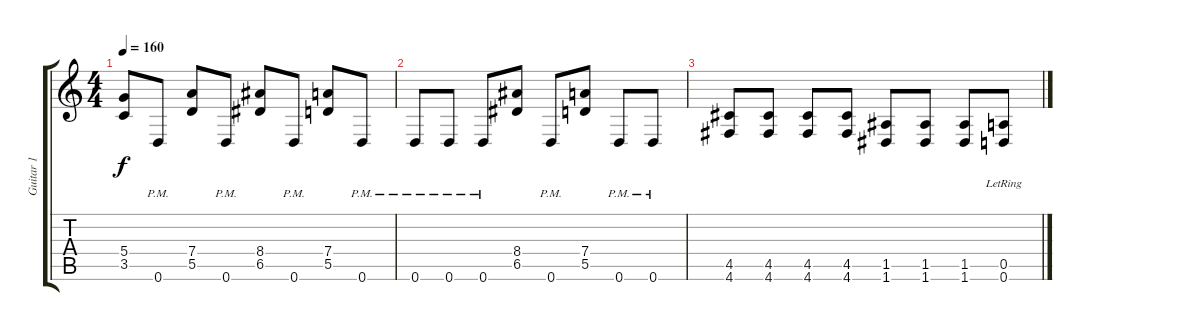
\track ("Guitar 1" "Guitar 1") {instrument distortionguitar}
\staff {score tabs}
\tuning (E4 B3 G3 D3 A2 D2) {hide}
\ts (4 4)
\tempo 160
\clef g2
\ks c
(5.4 3.5).8{dy f} 0.6{pm}.8 (7.4 5.5).8 0.6{pm}.8 (8.4 6.5).8 0.6{pm}.8 (7.4 5.5).8 0.6{pm}.8 |
0.6{pm}.8 0.6{pm}.8 0.6{pm}.8 (8.4 6.5).8 0.6{pm}.8 (7.4 5.5).8 0.6{pm}.8 0.6{pm}.8 |
(4.5 4.6).8 (4.5 4.6).8 (4.5 4.6).8 (4.5 4.6).8 (1.5 1.6).8 (1.5 1.6).8 (1.5 1.6).8 (0.5{lr} 0.6{lr}).8
